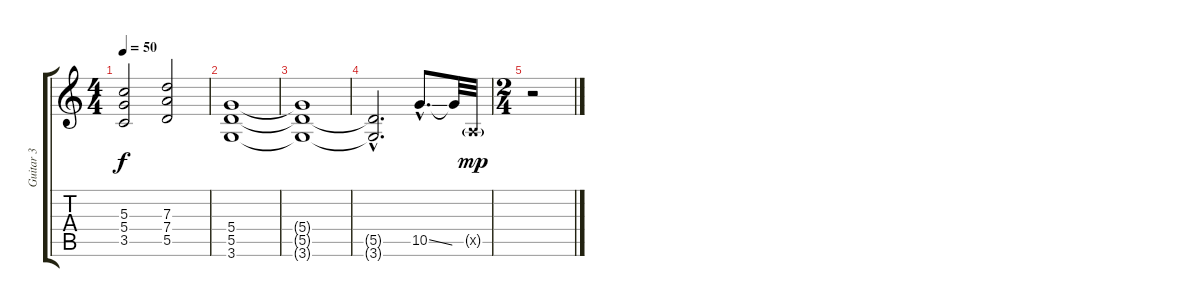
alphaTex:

\track ("Guitar 3" "Guitar 3") {instrument distortionguitar}
\staff {score tabs}
\tuning (E4 B3 G3 D3 A2 E2) {hide}
\ts (4 4)
\tempo 50
\clef g2
\ks c
(5.3 5.4 3.5).2{dy f} (7.3 7.4 5.5).2 |
(5.4 5.5 3.6).1 |
(5.4{t} 5.5{t} 3.6{t}).1 |
(5.5{hac t} 3.6{hac t}).2{d} 10.5{ss hac}.8{d} 10.5{t}.32 0.5{g x}.32{dy mp} |
\ts (2 4)
r.2
